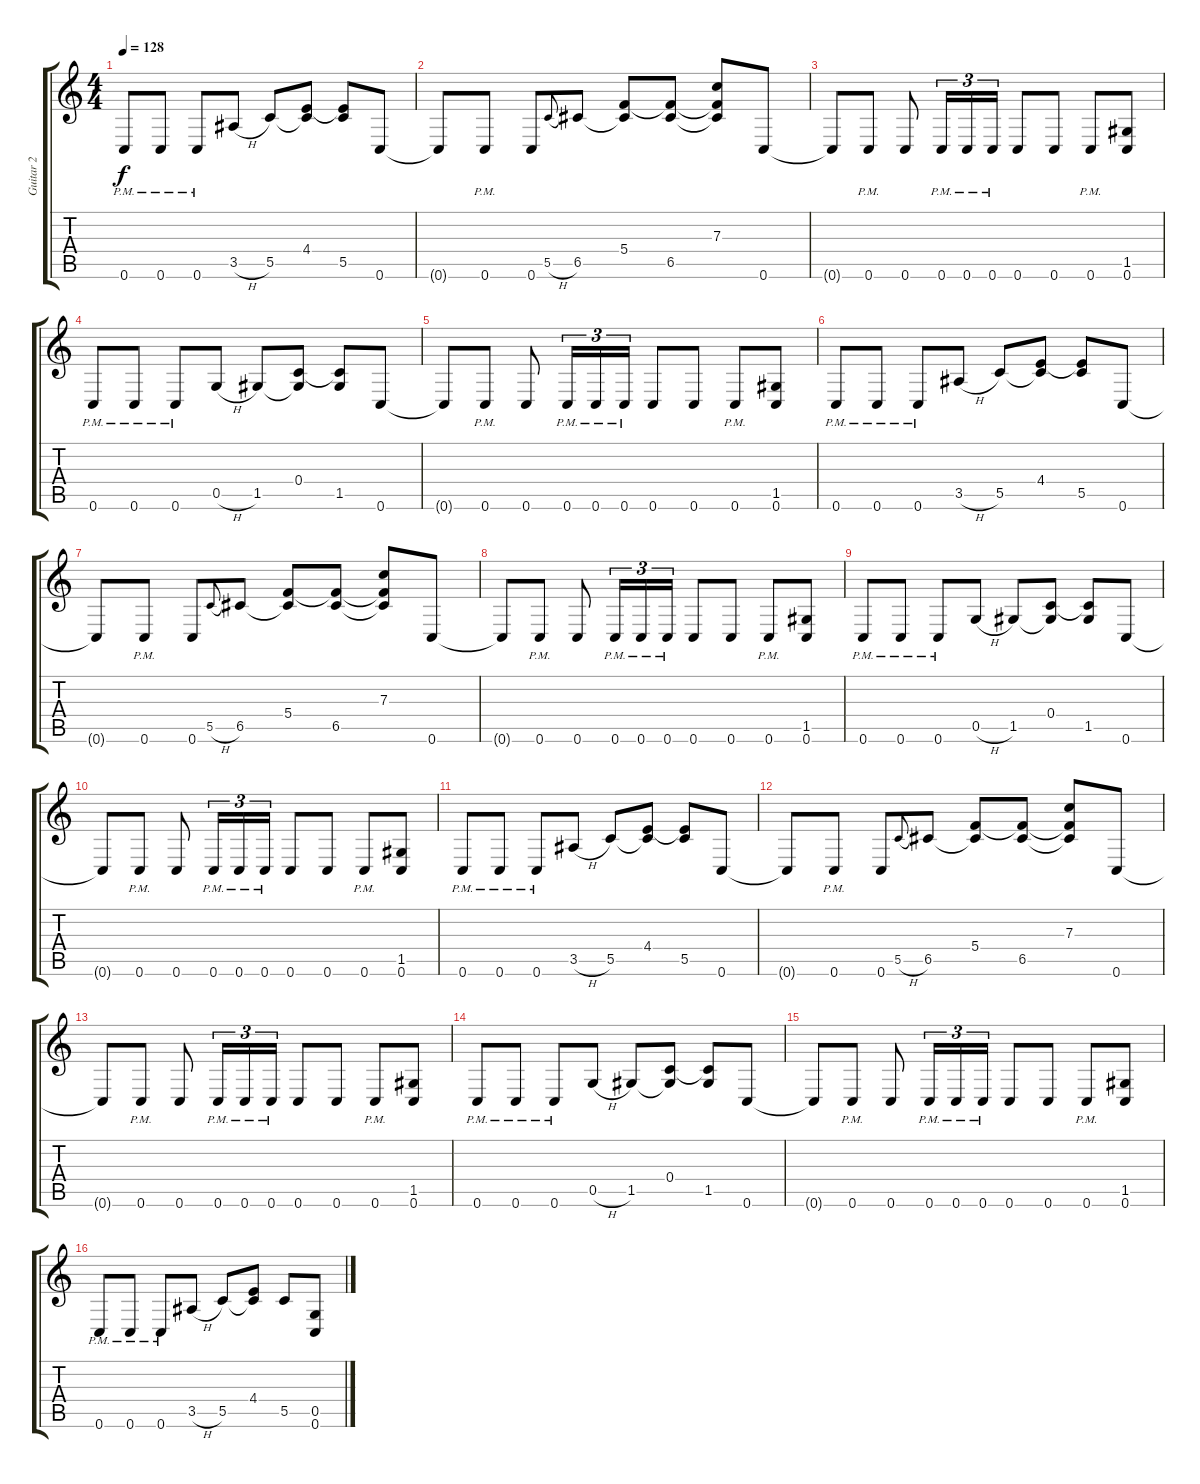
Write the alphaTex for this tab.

\track ("Guitar 2" "Guitar 2") {instrument distortionguitar}
\staff {score tabs}
\tuning (D4 A3 F3 C3 G2 C2) {hide}
\ts (4 4)
\tempo 128
\clef g2
\ks c
0.6{pm}.8{dy f} 0.6{pm}.8 0.6{pm}.8 3.5{h}.8 5.5.8 (4.4 5.5{t}).8 (4.4{t} 5.5).8 0.6.8 |
0.6{t}.8 0.6{pm}.8 0.6.8 5.5{h}.8{gr onbeat} 6.5.8 (5.4 6.5{t}).8 (5.4{t} 6.5).8 (7.3 5.4{t} 6.5{t}).8 0.6.8 |
0.6{t}.8 0.6{pm}.8 0.6.8 0.6{pm}.16{tu (3 2)} 0.6{pm}.16{tu (3 2)} 0.6{pm}.16{tu (3 2)} 0.6.8 0.6.8 0.6{pm}.8 (1.5 0.6).8 |
0.6{pm}.8 0.6{pm}.8 0.6{pm}.8 0.5{h}.8 1.5.8 (0.4 1.5{t}).8 (0.4{t} 1.5).8 0.6.8 |
0.6{t}.8 0.6{pm}.8 0.6.8 0.6{pm}.16{tu (3 2)} 0.6{pm}.16{tu (3 2)} 0.6{pm}.16{tu (3 2)} 0.6.8 0.6.8 0.6{pm}.8 (1.5 0.6).8 |
0.6{pm}.8 0.6{pm}.8 0.6{pm}.8 3.5{h}.8 5.5.8 (4.4 5.5{t}).8 (4.4{t} 5.5).8 0.6.8 |
0.6{t}.8 0.6{pm}.8 0.6.8 5.5{h}.8{gr onbeat} 6.5.8 (5.4 6.5{t}).8 (5.4{t} 6.5).8 (7.3 5.4{t} 6.5{t}).8 0.6.8 |
0.6{t}.8 0.6{pm}.8 0.6.8 0.6{pm}.16{tu (3 2)} 0.6{pm}.16{tu (3 2)} 0.6{pm}.16{tu (3 2)} 0.6.8 0.6.8 0.6{pm}.8 (1.5 0.6).8 |
0.6{pm}.8 0.6{pm}.8 0.6{pm}.8 0.5{h}.8 1.5.8 (0.4 1.5{t}).8 (0.4{t} 1.5).8 0.6.8 |
0.6{t}.8 0.6{pm}.8 0.6.8 0.6{pm}.16{tu (3 2)} 0.6{pm}.16{tu (3 2)} 0.6{pm}.16{tu (3 2)} 0.6.8 0.6.8 0.6{pm}.8 (1.5 0.6).8 |
0.6{pm}.8 0.6{pm}.8 0.6{pm}.8 3.5{h}.8 5.5.8 (4.4 5.5{t}).8 (4.4{t} 5.5).8 0.6.8 |
0.6{t}.8 0.6{pm}.8 0.6.8 5.5{h}.8{gr onbeat} 6.5.8 (5.4 6.5{t}).8 (5.4{t} 6.5).8 (7.3 5.4{t} 6.5{t}).8 0.6.8 |
0.6{t}.8 0.6{pm}.8 0.6.8 0.6{pm}.16{tu (3 2)} 0.6{pm}.16{tu (3 2)} 0.6{pm}.16{tu (3 2)} 0.6.8 0.6.8 0.6{pm}.8 (1.5 0.6).8 |
0.6{pm}.8 0.6{pm}.8 0.6{pm}.8 0.5{h}.8 1.5.8 (0.4 1.5{t}).8 (0.4{t} 1.5).8 0.6.8 |
0.6{t}.8 0.6{pm}.8 0.6.8 0.6{pm}.16{tu (3 2)} 0.6{pm}.16{tu (3 2)} 0.6{pm}.16{tu (3 2)} 0.6.8 0.6.8 0.6{pm}.8 (1.5 0.6).8 |
0.6{pm}.8 0.6{pm}.8 0.6{pm}.8 3.5{h}.8 5.5.8 (4.4 5.5{t}).8 5.5.8 (0.5 0.6).8
